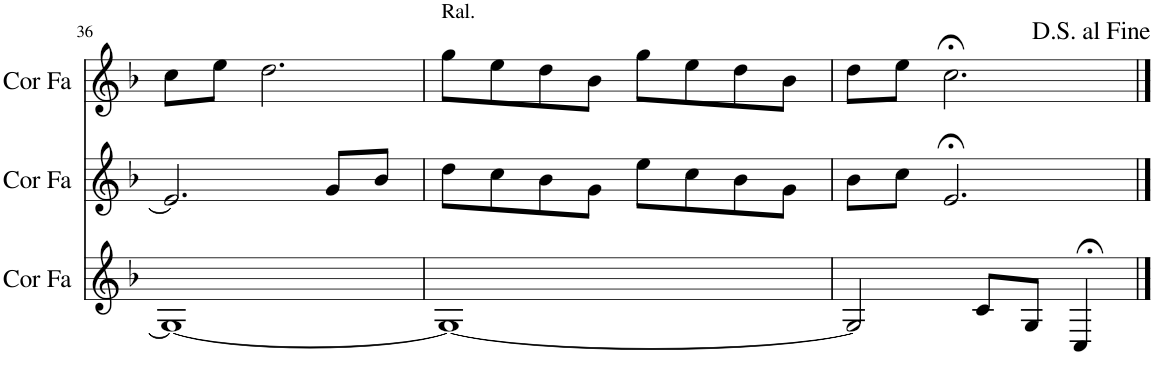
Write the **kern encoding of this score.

**kern	**kern	**kern
*part3	*part2	*part1
*staff3	*staff2	*staff1
*I"Cor en Fa	*I"Cor en Fa	*I"Cor en Fa
*I'Cor Fa	*I'Cor Fa	*I'Cor Fa
!!LO:PB:g=z
*clefG2	*clefG2	*clefG2
*Trd4c7	*Trd4c7	*Trd4c7
*k[b-]	*k[b-]	*k[b-]
*M4/4	*M4/4	*M4/4
=36	=36	=36
1G_	2.e/]	8cc\L
.	.	8ee\J
.	.	2.dd\
.	8g/L	.
.	8b-/J	.
=37	=37	=37
!	!	!LO:TX:a:t=Ral.
1G_	8dd\L	8gg\L
.	8cc\	8ee\
.	8b-\	8dd\
.	8g\J	8b-\J
.	8ee\L	8gg\L
.	8cc\	8ee\
.	8b-\	8dd\
.	8g\J	8b-\J
=38	=38	=38
2G/]	8b-\L	8dd\L
.	8cc\J	8ee\J
.	2.e;</	2.cc;<\
8c/L	.	.
8G/J	.	.
4C;</	.	.
==	==	==
*-	*-	*-
